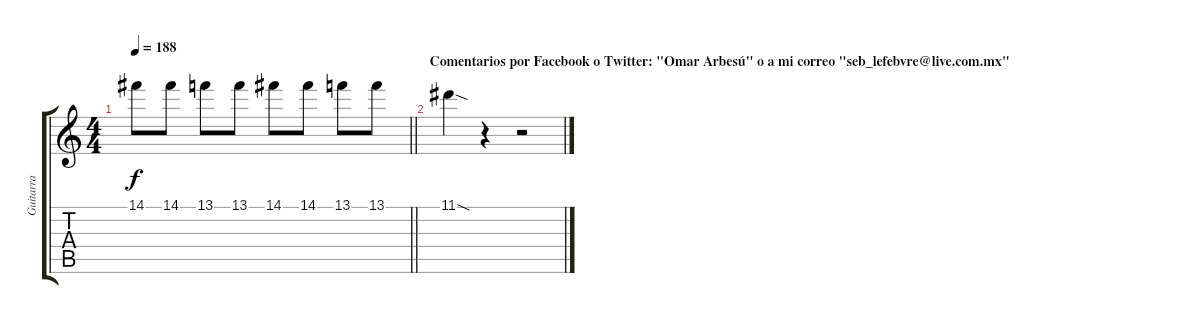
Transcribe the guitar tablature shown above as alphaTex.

\track ("Guitarra" "Guitarra") {instrument distortionguitar}
\staff {score tabs}
\tuning (E4 B3 G3 D3 A2 E2) {hide}
\ts (4 4)
\tempo 188
\clef g2
\barLineRight lightlight
\ks c
14.1.8{dy f} 14.1.8 13.1.8 13.1.8 14.1.8 14.1.8 13.1.8 13.1.8 |
\section ("" "Comentarios por Facebook o Twitter: \"Omar Arbesú\" o a mi correo \"seb_lefebvre@live.com.mx\"")
11.1{sod}.4 r.4 r.2
